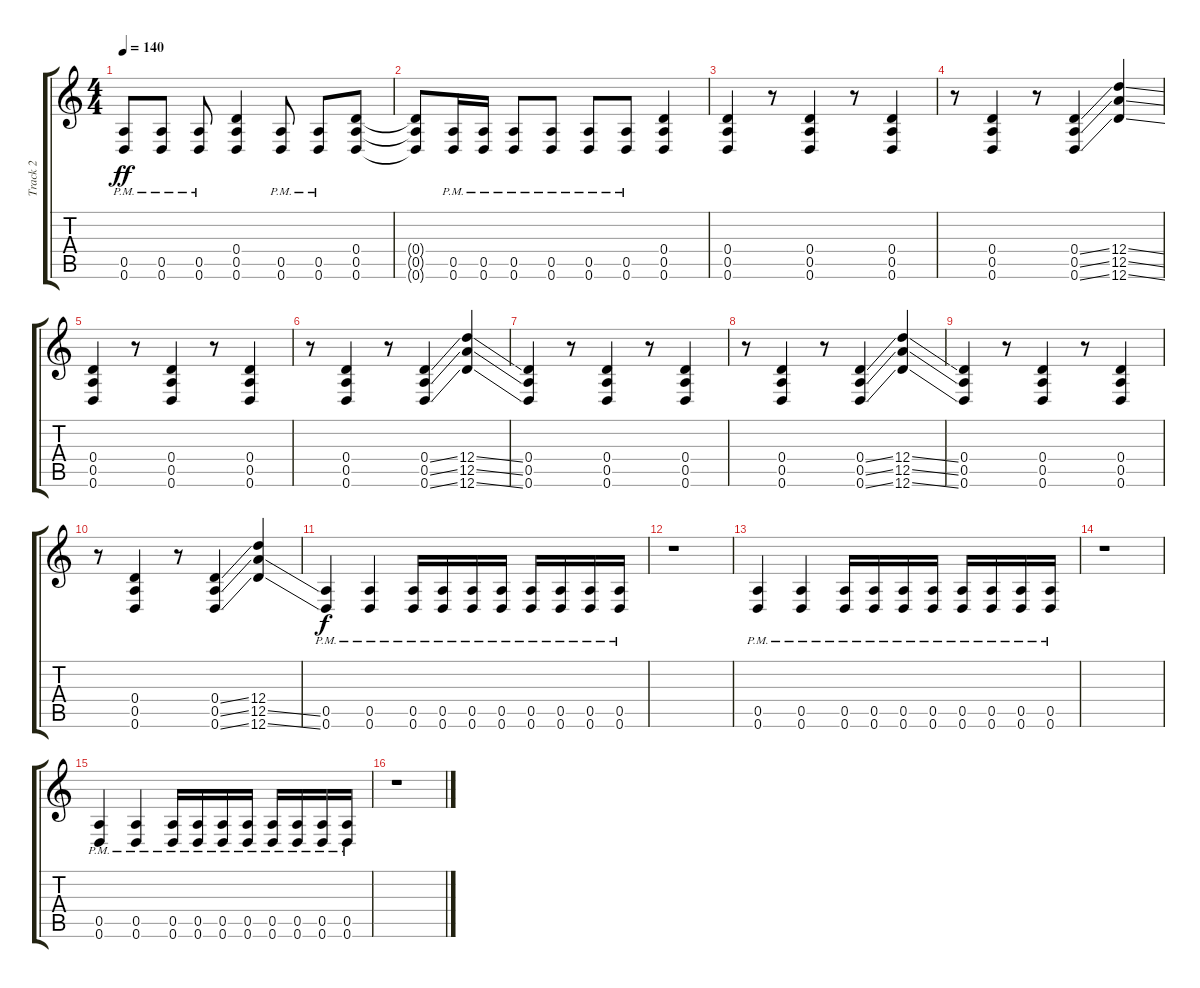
\track ("Track 2" "Track 2") {instrument distortionguitar}
\staff {score tabs}
\tuning (E4 B3 G3 D3 A2 D2) {hide}
\ts (4 4)
\tempo 140
\clef g2
\ks c
(0.5{pm} 0.6{pm}).8{dy ff} (0.5{pm} 0.6{pm}).8 (0.5{pm} 0.6{pm}).8 (0.4 0.5 0.6).4 (0.5{pm} 0.6{pm}).8 (0.5{pm} 0.6{pm}).8 (0.4 0.5 0.6).8 |
(0.4{t} 0.5{t} 0.6{t}).8 (0.5{pm} 0.6{pm}).16 (0.5{pm} 0.6{pm}).16 (0.5{pm} 0.6{pm}).8 (0.5{pm} 0.6{pm}).8 (0.5{pm} 0.6{pm}).8 (0.5{pm} 0.6{pm}).8 (0.4 0.5 0.6).4 |
(0.4 0.5 0.6).4 r.8 (0.4 0.5 0.6).4 r.8 (0.4 0.5 0.6).4 |
r.8 (0.4 0.5 0.6).4 r.8 (0.4{ss} 0.5{ss} 0.6{ss}).4 (12.4{ss} 12.5{ss} 12.6{ss}).4 |
(0.4 0.5 0.6).4 r.8 (0.4 0.5 0.6).4 r.8 (0.4 0.5 0.6).4 |
r.8 (0.4 0.5 0.6).4 r.8 (0.4{ss} 0.5{ss} 0.6{ss}).4 (12.4{ss} 12.5{ss} 12.6{ss}).4 |
(0.4 0.5 0.6).4 r.8 (0.4 0.5 0.6).4 r.8 (0.4 0.5 0.6).4 |
r.8 (0.4 0.5 0.6).4 r.8 (0.4{ss} 0.5{ss} 0.6{ss}).4 (12.4{ss} 12.5{ss} 12.6{ss}).4 |
(0.4 0.5 0.6).4 r.8 (0.4 0.5 0.6).4 r.8 (0.4 0.5 0.6).4 |
r.8 (0.4 0.5 0.6).4 r.8 (0.4{ss} 0.5{ss} 0.6{ss}).4 (12.4 12.5{ss} 12.6{ss}).4 |
(0.5{pm} 0.6{pm}).4{dy f} (0.5{pm} 0.6{pm}).4 (0.5{pm} 0.6{pm}).16 (0.5{pm} 0.6{pm}).16 (0.5{pm} 0.6{pm}).16 (0.5{pm} 0.6{pm}).16 (0.5{pm} 0.6{pm}).16 (0.5{pm} 0.6{pm}).16 (0.5{pm} 0.6{pm}).16 (0.5{pm} 0.6{pm}).16 |
r.1 |
(0.5{pm} 0.6{pm}).4 (0.5{pm} 0.6{pm}).4 (0.5{pm} 0.6{pm}).16 (0.5{pm} 0.6{pm}).16 (0.5{pm} 0.6{pm}).16 (0.5{pm} 0.6{pm}).16 (0.5{pm} 0.6{pm}).16 (0.5{pm} 0.6{pm}).16 (0.5{pm} 0.6{pm}).16 (0.5{pm} 0.6{pm}).16 |
r.1 |
(0.5{pm} 0.6{pm}).4 (0.5{pm} 0.6{pm}).4 (0.5{pm} 0.6{pm}).16 (0.5{pm} 0.6{pm}).16 (0.5{pm} 0.6{pm}).16 (0.5{pm} 0.6{pm}).16 (0.5{pm} 0.6{pm}).16 (0.5{pm} 0.6{pm}).16 (0.5{pm} 0.6{pm}).16 (0.5{pm} 0.6{pm}).16 |
r.1
